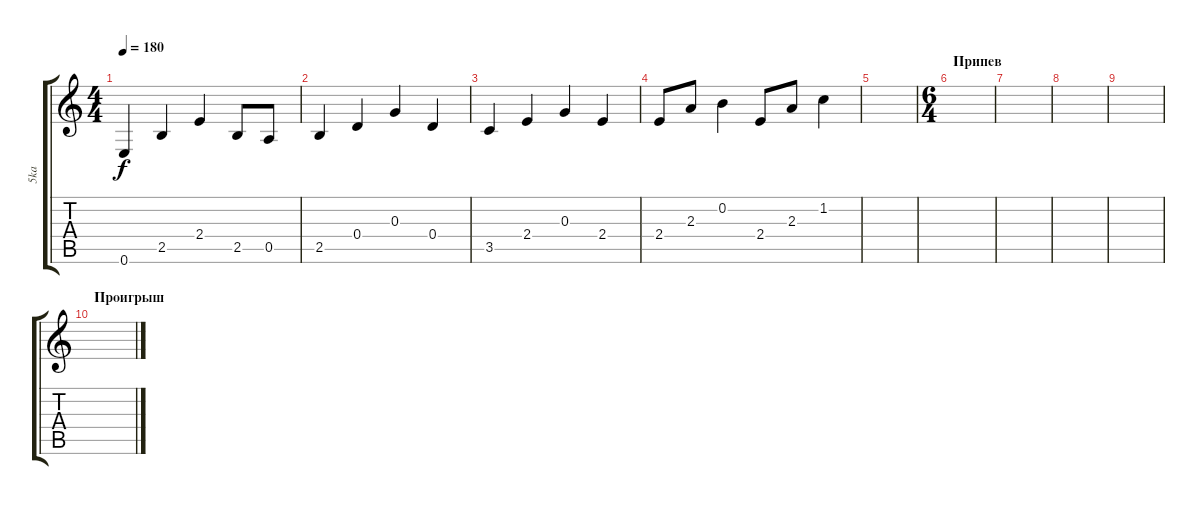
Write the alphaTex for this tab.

\track ("5ka" "5ka") {instrument acousticguitarsteel}
\staff {score tabs}
\tuning (E4 B3 G3 D3 A2 E2) {hide}
\ts (4 4)
\tempo 180
\clef g2
\ks c
0.6.4{dy f} 2.5.4 2.4.4 2.5.8 0.5.8 |
2.5.4 0.4.4 0.3.4 0.4.4 |
3.5.4 2.4.4 0.3.4 2.4.4 |
2.4.8 2.3.8 0.2.4 2.4.8 2.3.8 1.2.4 |
|
\ts (6 4)
\section ("" "Припев")
|
|
|
|
\section ("" "Проигрыш")
